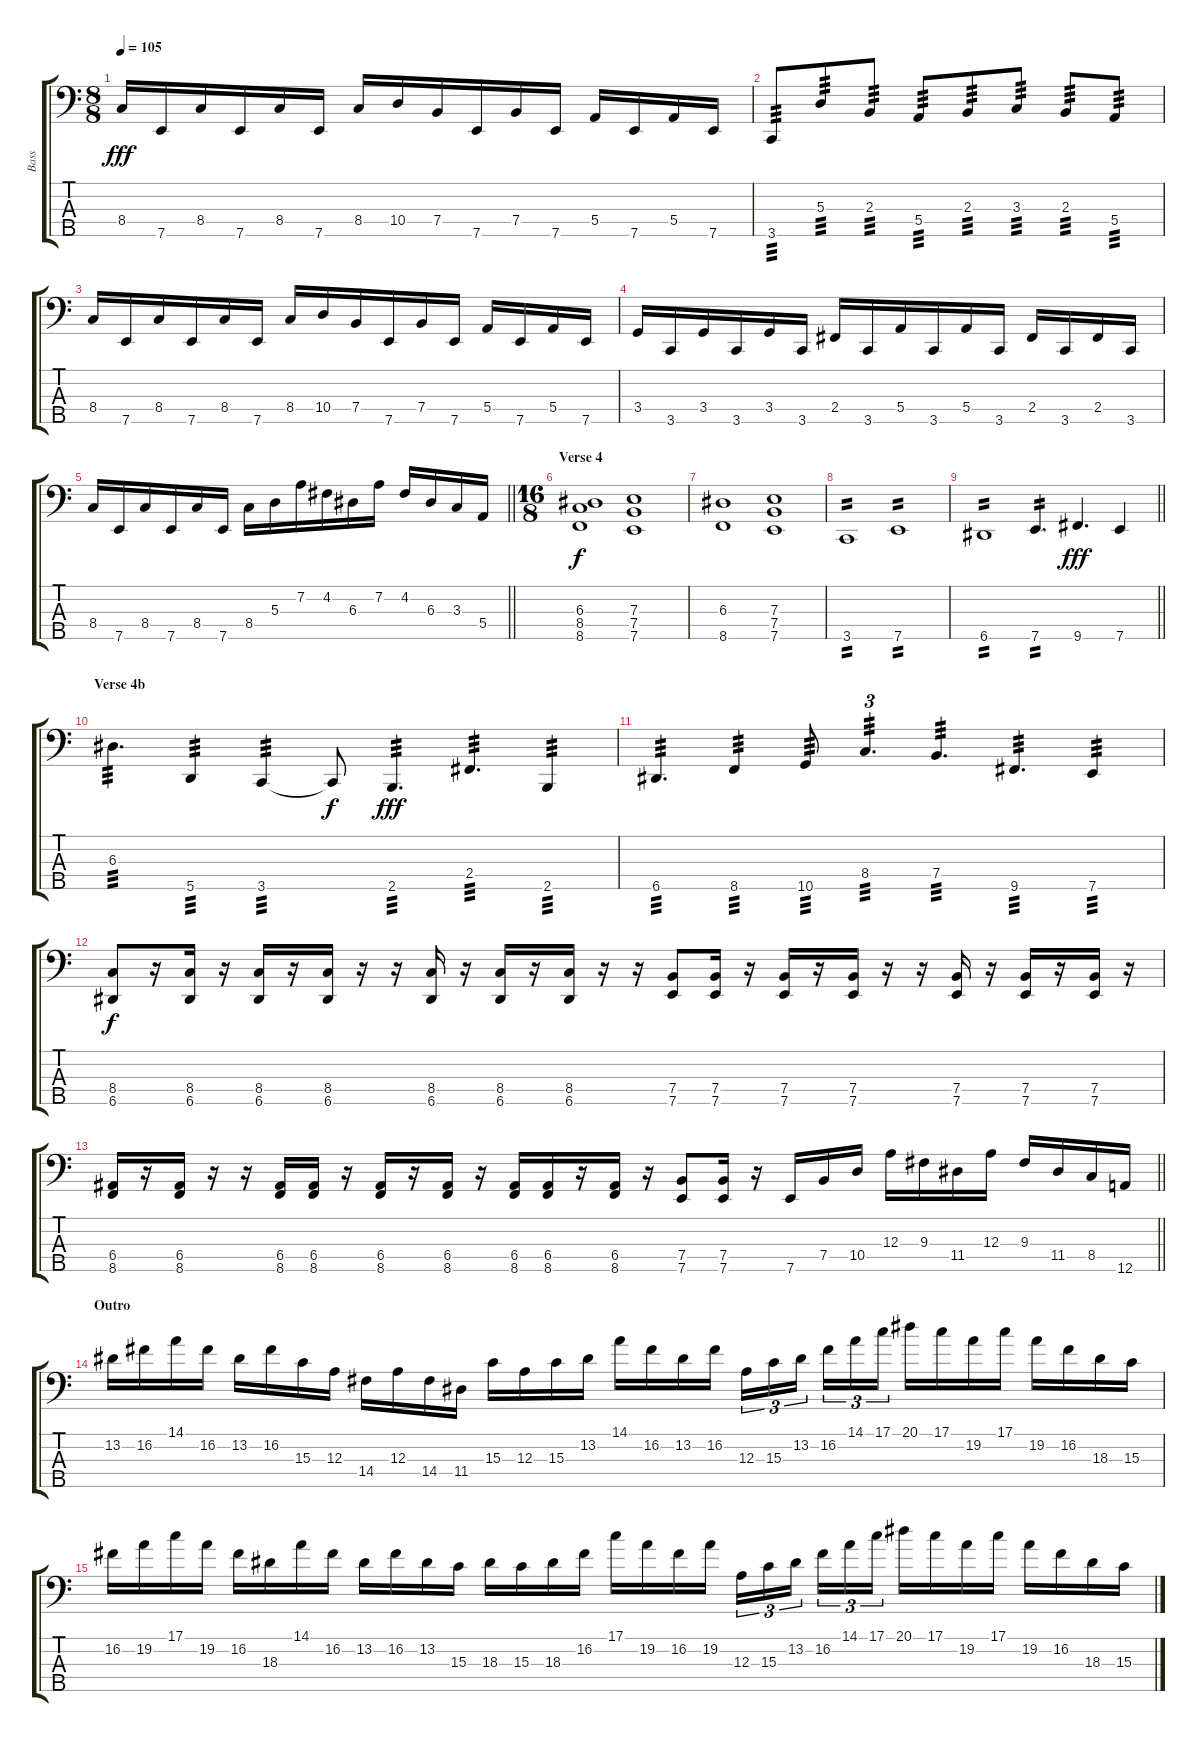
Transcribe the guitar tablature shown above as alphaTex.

\track ("Bass" "Bass") {instrument slapbass1}
\staff {score tabs}
\tuning (G2 D2 A1 E1 A0) {hide}
\ts (8 8)
\tempo 105
\clef f4
\ks c
8.4.16{dy fff} 7.5.16 8.4.16 7.5.16 8.4.16 7.5.16 8.4.16 10.4.16 7.4.16 7.5.16 7.4.16 7.5.16 5.4.16 7.5.16 5.4.16 7.5.16 |
3.5.8{tp 3} 5.3.8{tp 3} 2.3.8{tp 3} 5.4.8{tp 3} 2.3.8{tp 3} 3.3.8{tp 3} 2.3.8{tp 3} 5.4.8{tp 3} |
8.4.16 7.5.16 8.4.16 7.5.16 8.4.16 7.5.16 8.4.16 10.4.16 7.4.16 7.5.16 7.4.16 7.5.16 5.4.16 7.5.16 5.4.16 7.5.16 |
3.4.16 3.5.16 3.4.16 3.5.16 3.4.16 3.5.16 2.4.16 3.5.16 5.4.16 3.5.16 5.4.16 3.5.16 2.4.16 3.5.16 2.4.16 3.5.16 |
\barLineRight lightlight
8.4.16 7.5.16 8.4.16 7.5.16 8.4.16 7.5.16 8.4.16 5.3.16 7.2.16 4.2.16 6.3.16 7.2.16 4.2.16 6.3.16 3.3.16 5.4.16 |
\ts (16 8)
\section ("" "Verse 4")
(6.3 8.4 8.5).1{dy f} (7.3 7.4 7.5).1 |
(6.3 8.5).1 (7.3 7.4 7.5).1 |
3.5.1{tp 2} 7.5.1{tp 2} |
\barLineRight lightlight
6.5.1{tp 2} 7.5.4{d tp 2} 9.5.4{d dy fff} 7.5.4 |
\section ("" "Verse 4b")
6.3.4{d tp 3} 5.5.4{tp 3} 3.5.4{tp 3} 3.5{t}.8{dy f} 2.5.4{d tp 3 dy fff} 2.4.4{d tp 3} 2.5.4{tp 3} |
6.5.4{d tp 3} 8.5.4{tp 3} 10.5.8{tp 3} 8.4.4{d tu (3 2) tp 3} 7.4.4{d tp 3} 9.5.4{d tp 3} 7.5.4{tp 3} |
(8.4 6.5).8{dy f} r.16 (8.4 6.5).16 r.16 (8.4 6.5).16 r.16 (8.4 6.5).16 r.16 r.16 (8.4 6.5).16 r.16 (8.4 6.5).16 r.16 (8.4 6.5).16 r.16 r.16 (7.4 7.5).8 (7.4 7.5).16 r.16 (7.4 7.5).16 r.16 (7.4 7.5).16 r.16 r.16 (7.4 7.5).16 r.16 (7.4 7.5).16 r.16 (7.4 7.5).16 r.16 |
\barLineRight lightlight
(6.4 8.5).16 r.16 (6.4 8.5).16 r.16 r.16 (6.4 8.5).16 (6.4 8.5).16 r.16 (6.4 8.5).16 r.16 (6.4 8.5).16 r.16 (6.4 8.5).16 (6.4 8.5).16 r.16 (6.4 8.5).16 r.16 (7.4 7.5).8 (7.4 7.5).16 r.16 7.5.16 7.4.16 10.4.16 12.3.16 9.3.16 11.4.16 12.3.16 9.3.16 11.4.16 8.4.16 12.5.16 |
\section ("" "Outro")
13.2.16 16.2.16 14.1.16 16.2.16 13.2.16 16.2.16 15.3.16 12.3.16 14.4.16 12.3.16 14.4.16 11.4.16 15.3.16 12.3.16 15.3.16 13.2.16 14.1.16 16.2.16 13.2.16 16.2.16 12.3.16{tu (3 2)} 15.3.16{tu (3 2)} 13.2.16{tu (3 2)} 16.2.16{tu (3 2)} 14.1.16{tu (3 2)} 17.1.16{tu (3 2)} 20.1.16 17.1.16 19.2.16 17.1.16 19.2.16 16.2.16 18.3.16 15.3.16 |
16.2.16 19.2.16 17.1.16 19.2.16 16.2.16 18.3.16 14.1.16 16.2.16 13.2.16 16.2.16 13.2.16 15.3.16 18.3.16 15.3.16 18.3.16 16.2.16 17.1.16 19.2.16 16.2.16 19.2.16 12.3.16{tu (3 2)} 15.3.16{tu (3 2)} 13.2.16{tu (3 2)} 16.2.16{tu (3 2)} 14.1.16{tu (3 2)} 17.1.16{tu (3 2)} 20.1.16 17.1.16 19.2.16 17.1.16 19.2.16 16.2.16 18.3.16 15.3.16
